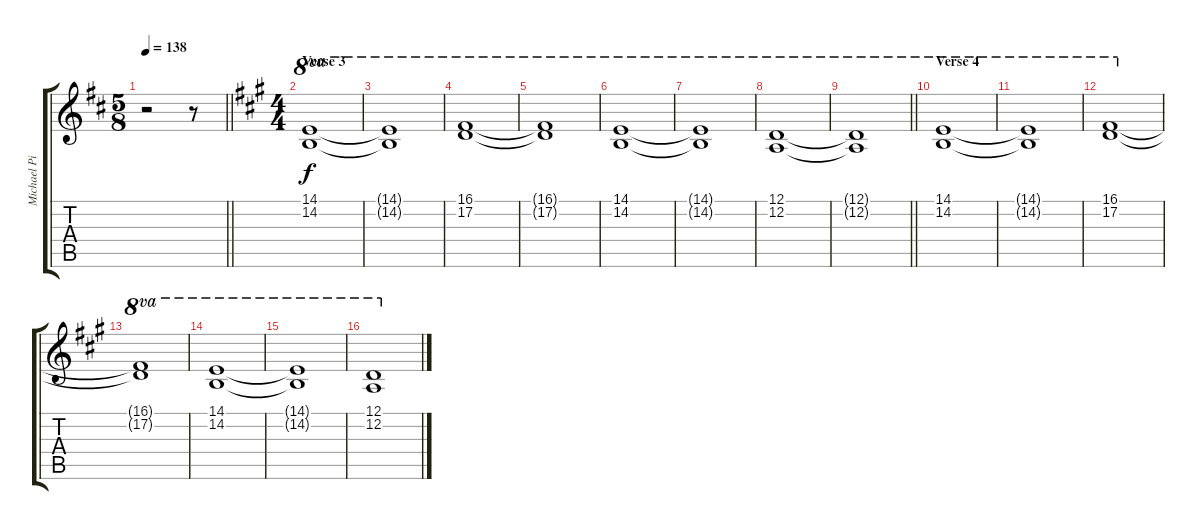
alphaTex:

\track ("Michael Pinnella (keyboard)" "Michael Pi") {instrument stringensemble1}
\staff {score tabs}
\tuning (D4 A3 F3 C3 G2 D2) {hide}
\ts (5 8)
\tempo 138
\clef g2
\barLineRight lightlight
\ks bminor
r.2{dy f} r.8 |
\ts (4 4)
\section ("" "Verse 3")
\ks f#minor
(14.1 14.2).1{ot 8va} |
(14.1{t} 14.2{t}).1{ot 8va} |
(16.1 17.2).1{ot 8va} |
(16.1{t} 17.2{t}).1{ot 8va} |
(14.1 14.2).1{ot 8va} |
(14.1{t} 14.2{t}).1{ot 8va} |
(12.1 12.2).1{ot 8va} |
\barLineRight lightlight
(12.1{t} 12.2{t}).1{ot 8va} |
\section ("" "Verse 4")
(14.1 14.2).1{ot 8va} |
(14.1{t} 14.2{t}).1{ot 8va} |
(16.1 17.2).1{ot 8va} |
(16.1{t} 17.2{t}).1{ot 8va} |
(14.1 14.2).1{ot 8va} |
(14.1{t} 14.2{t}).1{ot 8va} |
(12.1 12.2).1{ot 8va}
